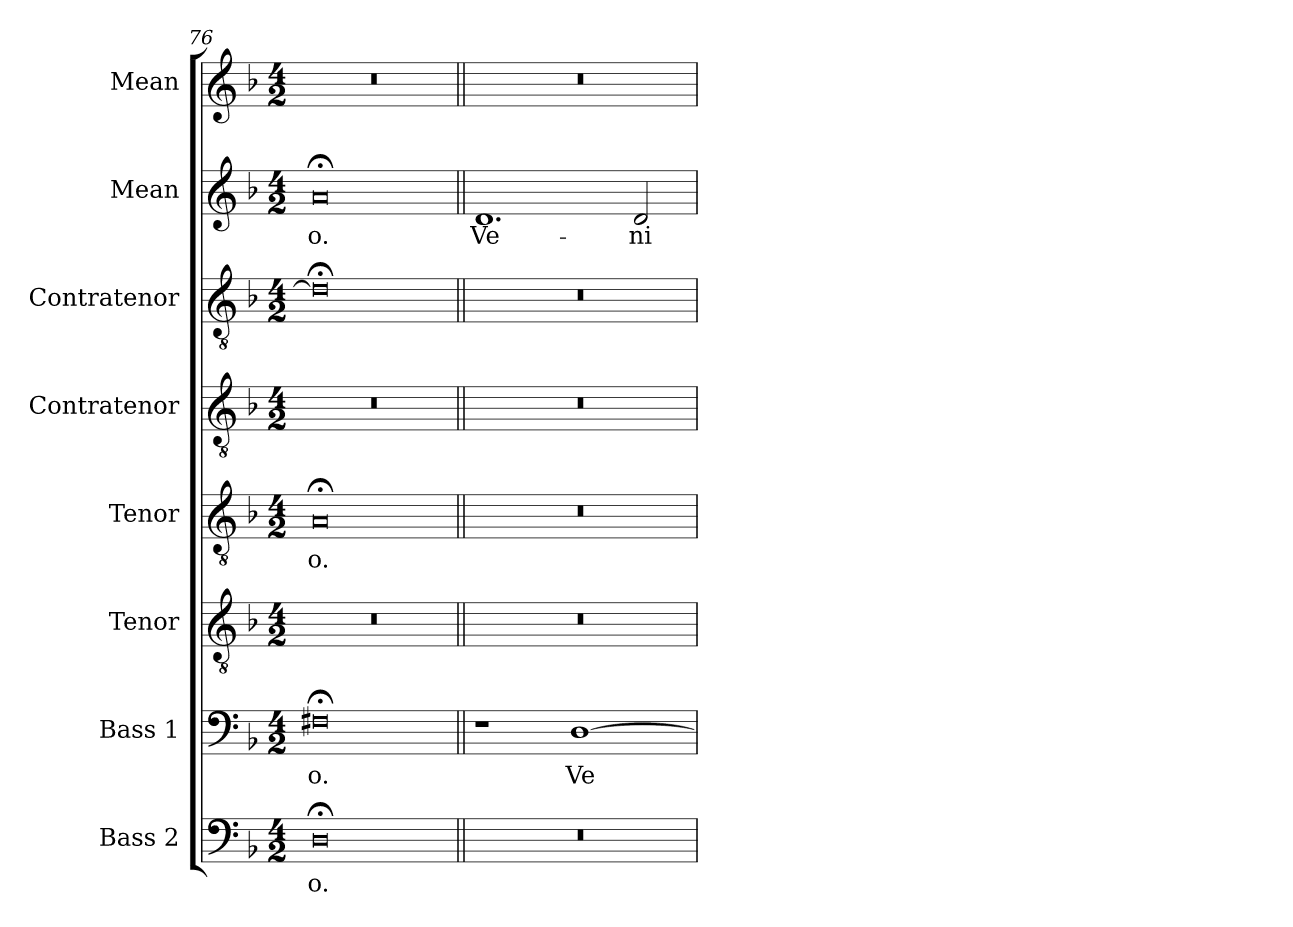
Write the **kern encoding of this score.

**kern	**text	**kern	**text	**kern	**kern	**text	**kern	**kern	**kern	**text	**kern
*part8	*part8	*part7	*part7	*part6	*part5	*part5	*part4	*part3	*part2	*part2	*part1
*staff8	*staff8	*staff7	*staff7	*staff6	*staff5	*staff5	*staff4	*staff3	*staff2	*staff2	*staff1
*I"Bass 2	*	*I"Bass 1	*	*I"Tenor	*I"Tenor	*	*I"Contratenor	*I"Contratenor	*I"Mean	*	*I"Mean
*I'B2.	*	*I'B1.	*	*I'T.	*I'T.	*	*I'Ct.	*I'Ct.	*I'M.	*	*I'M.
*clefF4	*	*clefF4	*	*clefGv2	*clefGv2	*	*clefGv2	*clefGv2	*clefG2	*	*clefG2
*	*	*	*	*ITrd7c12	*ITrd7c12	*	*ITrd7c12	*ITrd7c12	*	*	*
*k[b-]	*	*k[b-]	*	*k[b-]	*k[b-]	*	*k[b-]	*k[b-]	*k[b-]	*	*k[b-]
*F:	*	*F:	*	*F:	*F:	*	*F:	*F:	*F:	*	*F:
*M4/2	*	*M4/2	*	*M4/2	*M4/2	*	*M4/2	*M4/2	*M4/2	*	*M4/2
=76	=76	=76	=76	=76	=76	=76	=76	=76	=76	=76	=76
!	!LO:LY:b:color=#000000	!	!	!	!	!	!	!	!	!	!
!	!	!	!LO:LY:b:color=#000000	!LO:N:vis=1	!	!	!	!	!	!	!
!	!	!	!	!	!	!LO:LY:b:color=#000000	!LO:N:vis=1	!	!	!	!
!	!	!	!	!	!	!	!	!	!	!LO:LY:b:color=#000000	!LO:N:vis=1
0D;i	-o.	0F#X;i	-o.	0r	0AA;i	-o.	0r	0D;i]	0a;i	-o.	0r
!!LO:LB:g=z
=77||	=77||	=77||	=77||	=77||	=77||	=77||	=77||	=77||	=77||	=77||	=77||
!LO:N:vis=1	!	!	!	!LO:N:vis=1	!LO:N:vis=1	!	!LO:N:vis=1	!LO:N:vis=1	!	!	!
!	!	!	!	!	!	!	!	!	!	!LO:LY:b:color=#000000	!LO:N:vis=1
0r	.	1r	.	0r	0r	.	0r	0r	1.di	Ve-	0r
!	!	!	!LO:LY:b:color=#000000	!	!	!	!	!	!	!	!
.	.	[1Di	Ve-	.	.	.	.	.	.	.	.
!	!	!	!	!	!	!	!	!	!	!LO:LY:b:color=#000000	!
.	.	.	.	.	.	.	.	.	2di/	-ni-	.
=	=	=	=	=	=	=	=	=	=	=	=
*-	*-	*-	*-	*-	*-	*-	*-	*-	*-	*-	*-
